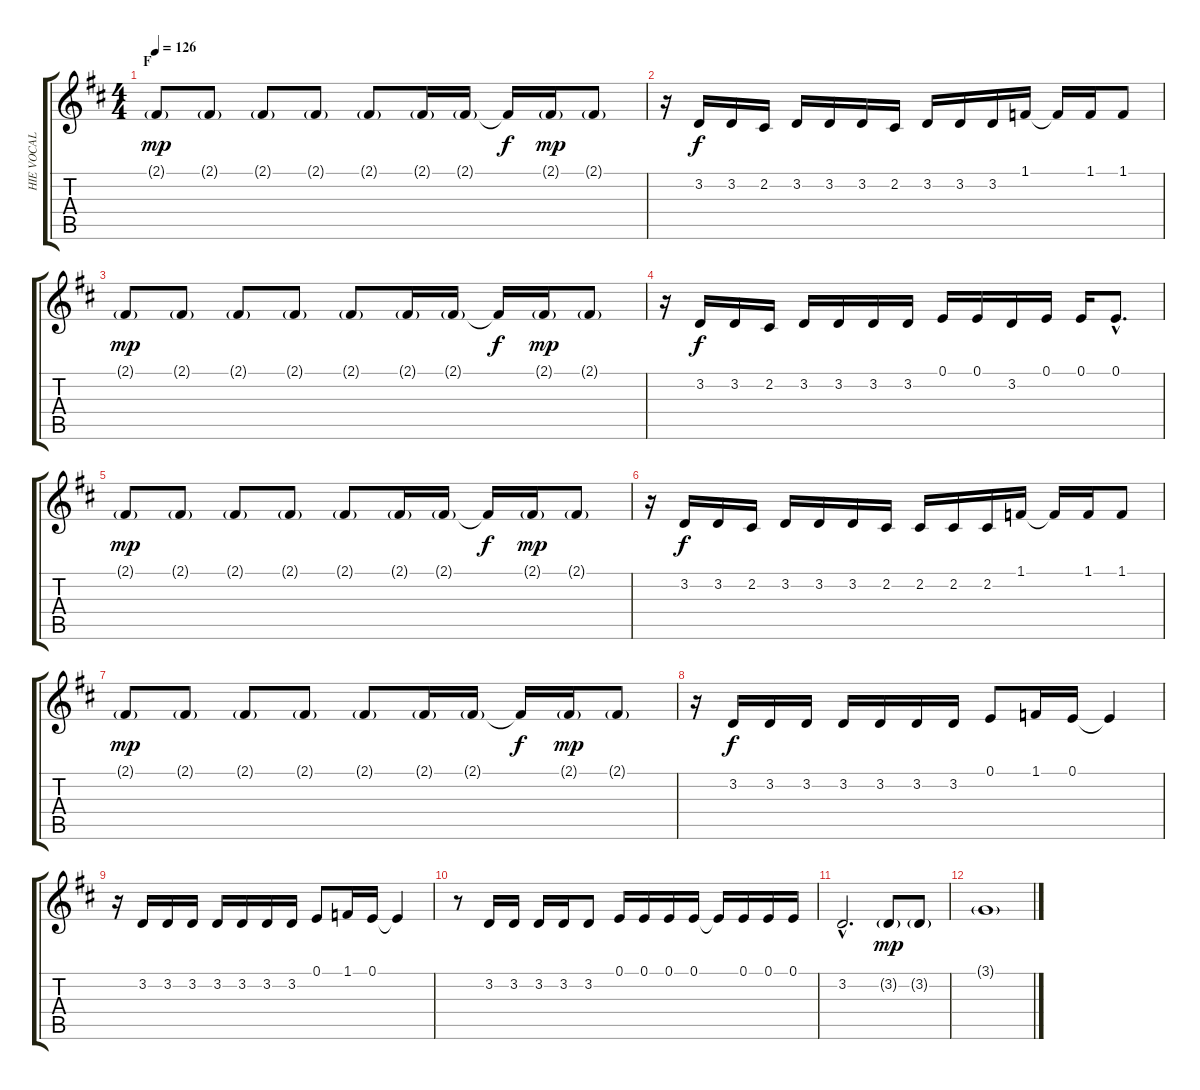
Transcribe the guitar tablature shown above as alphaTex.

\track ("HIE VOCAL" "HIE VOCAL") {instrument englishhorn}
\staff {score tabs}
\tuning (E4 B3 G3 D3 A2 E2) {hide}
\ts (4 4)
\section ("" "F")
\tempo 126
\clef g2
\ks d
2.1{g}.8{dy mp} 2.1{g}.8 2.1{g}.8 2.1{g}.8 2.1{g}.8 2.1{g}.16 2.1{g}.16 2.1{t}.16{dy f} 2.1{g}.16{dy mp} 2.1{g}.8 |
r.16 3.2.16{dy f} 3.2.16 2.2.16 3.2.16 3.2.16 3.2.16 2.2.16 3.2.16 3.2.16 3.2.16 1.1.16 1.1{t}.16 1.1.16 1.1.8 |
2.1{g}.8{dy mp} 2.1{g}.8 2.1{g}.8 2.1{g}.8 2.1{g}.8 2.1{g}.16 2.1{g}.16 2.1{t}.16{dy f} 2.1{g}.16{dy mp} 2.1{g}.8 |
r.16 3.2.16{dy f} 3.2.16 2.2.16 3.2.16 3.2.16 3.2.16 3.2.16 0.1.16 0.1.16 3.2.16 0.1.16 0.1.16 0.1{hac}.8{d} |
2.1{g}.8{dy mp} 2.1{g}.8 2.1{g}.8 2.1{g}.8 2.1{g}.8 2.1{g}.16 2.1{g}.16 2.1{t}.16{dy f} 2.1{g}.16{dy mp} 2.1{g}.8 |
r.16 3.2.16{dy f} 3.2.16 2.2.16 3.2.16 3.2.16 3.2.16 2.2.16 2.2.16 2.2.16 2.2.16 1.1.16 1.1{t}.16 1.1.16 1.1.8 |
2.1{g}.8{dy mp} 2.1{g}.8 2.1{g}.8 2.1{g}.8 2.1{g}.8 2.1{g}.16 2.1{g}.16 2.1{t}.16{dy f} 2.1{g}.16{dy mp} 2.1{g}.8 |
r.16 3.2.16{dy f} 3.2.16 3.2.16 3.2.16 3.2.16 3.2.16 3.2.16 0.1.8 1.1.16 0.1.16 0.1{t}.4 |
r.16 3.2.16 3.2.16 3.2.16 3.2.16 3.2.16 3.2.16 3.2.16 0.1.8 1.1.16 0.1.16 0.1{t}.4 |
r.8 3.2.16 3.2.16 3.2.16 3.2.16 3.2.8 0.1.16 0.1.16 0.1.16 0.1.16 0.1{t}.16 0.1.16 0.1.16 0.1.16 |
3.2{hac}.2{d} 3.2{g}.8{dy mp} 3.2{g}.8 |
3.1{g}.1
